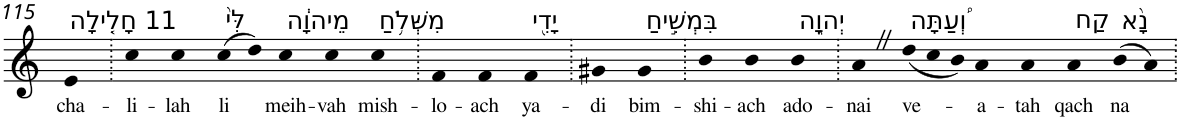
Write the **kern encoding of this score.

**kern	**text
*part1	*part1
*staff1	*staff1
*I"Piano	*
*I'Pno	*
!!LO:PB:g=z
*clefG2	*
*k[]	*
=115	=115
!LO:TX:a:t=11 חָלִ֤ילָה	!
!	!LO:LY:b
4e	cha-
=116.	=116.
!	!LO:LY:b
4cc	-li-
!	!LO:LY:b
4cc	-lah
!LO:TX:a:t=לִּי֙	!
!	!LO:LY:b
(>8cc	li
8dd)	.
!LO:TX:a:t=מֵיהוָ֔ה	!
!	!LO:LY:b
4cc	meih-
!	!LO:LY:b
4cc	-vah
!LO:TX:a:t=מִשְּׁלֹ֥חַ	!
!	!LO:LY:b
4cc	mish-
=117.	=117.
!	!LO:LY:b
4f	-lo-
!	!LO:LY:b
4f	-ach
!LO:TX:a:t=יָדִ֖י	!
!	!LO:LY:b
4f	ya-
=118.	=118.
!	!LO:LY:b
4g#X	-di
!LO:TX:a:t=בִּמְשִׁ֣יחַ	!
!	!LO:LY:b
4g#	bim-
=119.	=119.
!	!LO:LY:b
4b	-shi-
!	!LO:LY:b
4b	-ach
!LO:TX:a:t=יְהוָ֑ה	!
!	!LO:LY:b
4b	ado-
=120.	=120.
!	!LO:LY:b
4aZ	-nai
*Xtuplet	*
!LO:TX:a:t=וְ֠עַתָּה	!
!	!LO:LY:b
(<12dd	ve-
12cc	.
12b)	.
!	!LO:LY:b
4a	-a-
!	!LO:LY:b
4a	-tah
!LO:TX:a:t=קַח	!
!	!LO:LY:b
4a	qach
!LO:TX:a:t=נָ֨א	!
!	!LO:LY:b
(>8b	na
8a)	.
=.	=.
*-	*-
